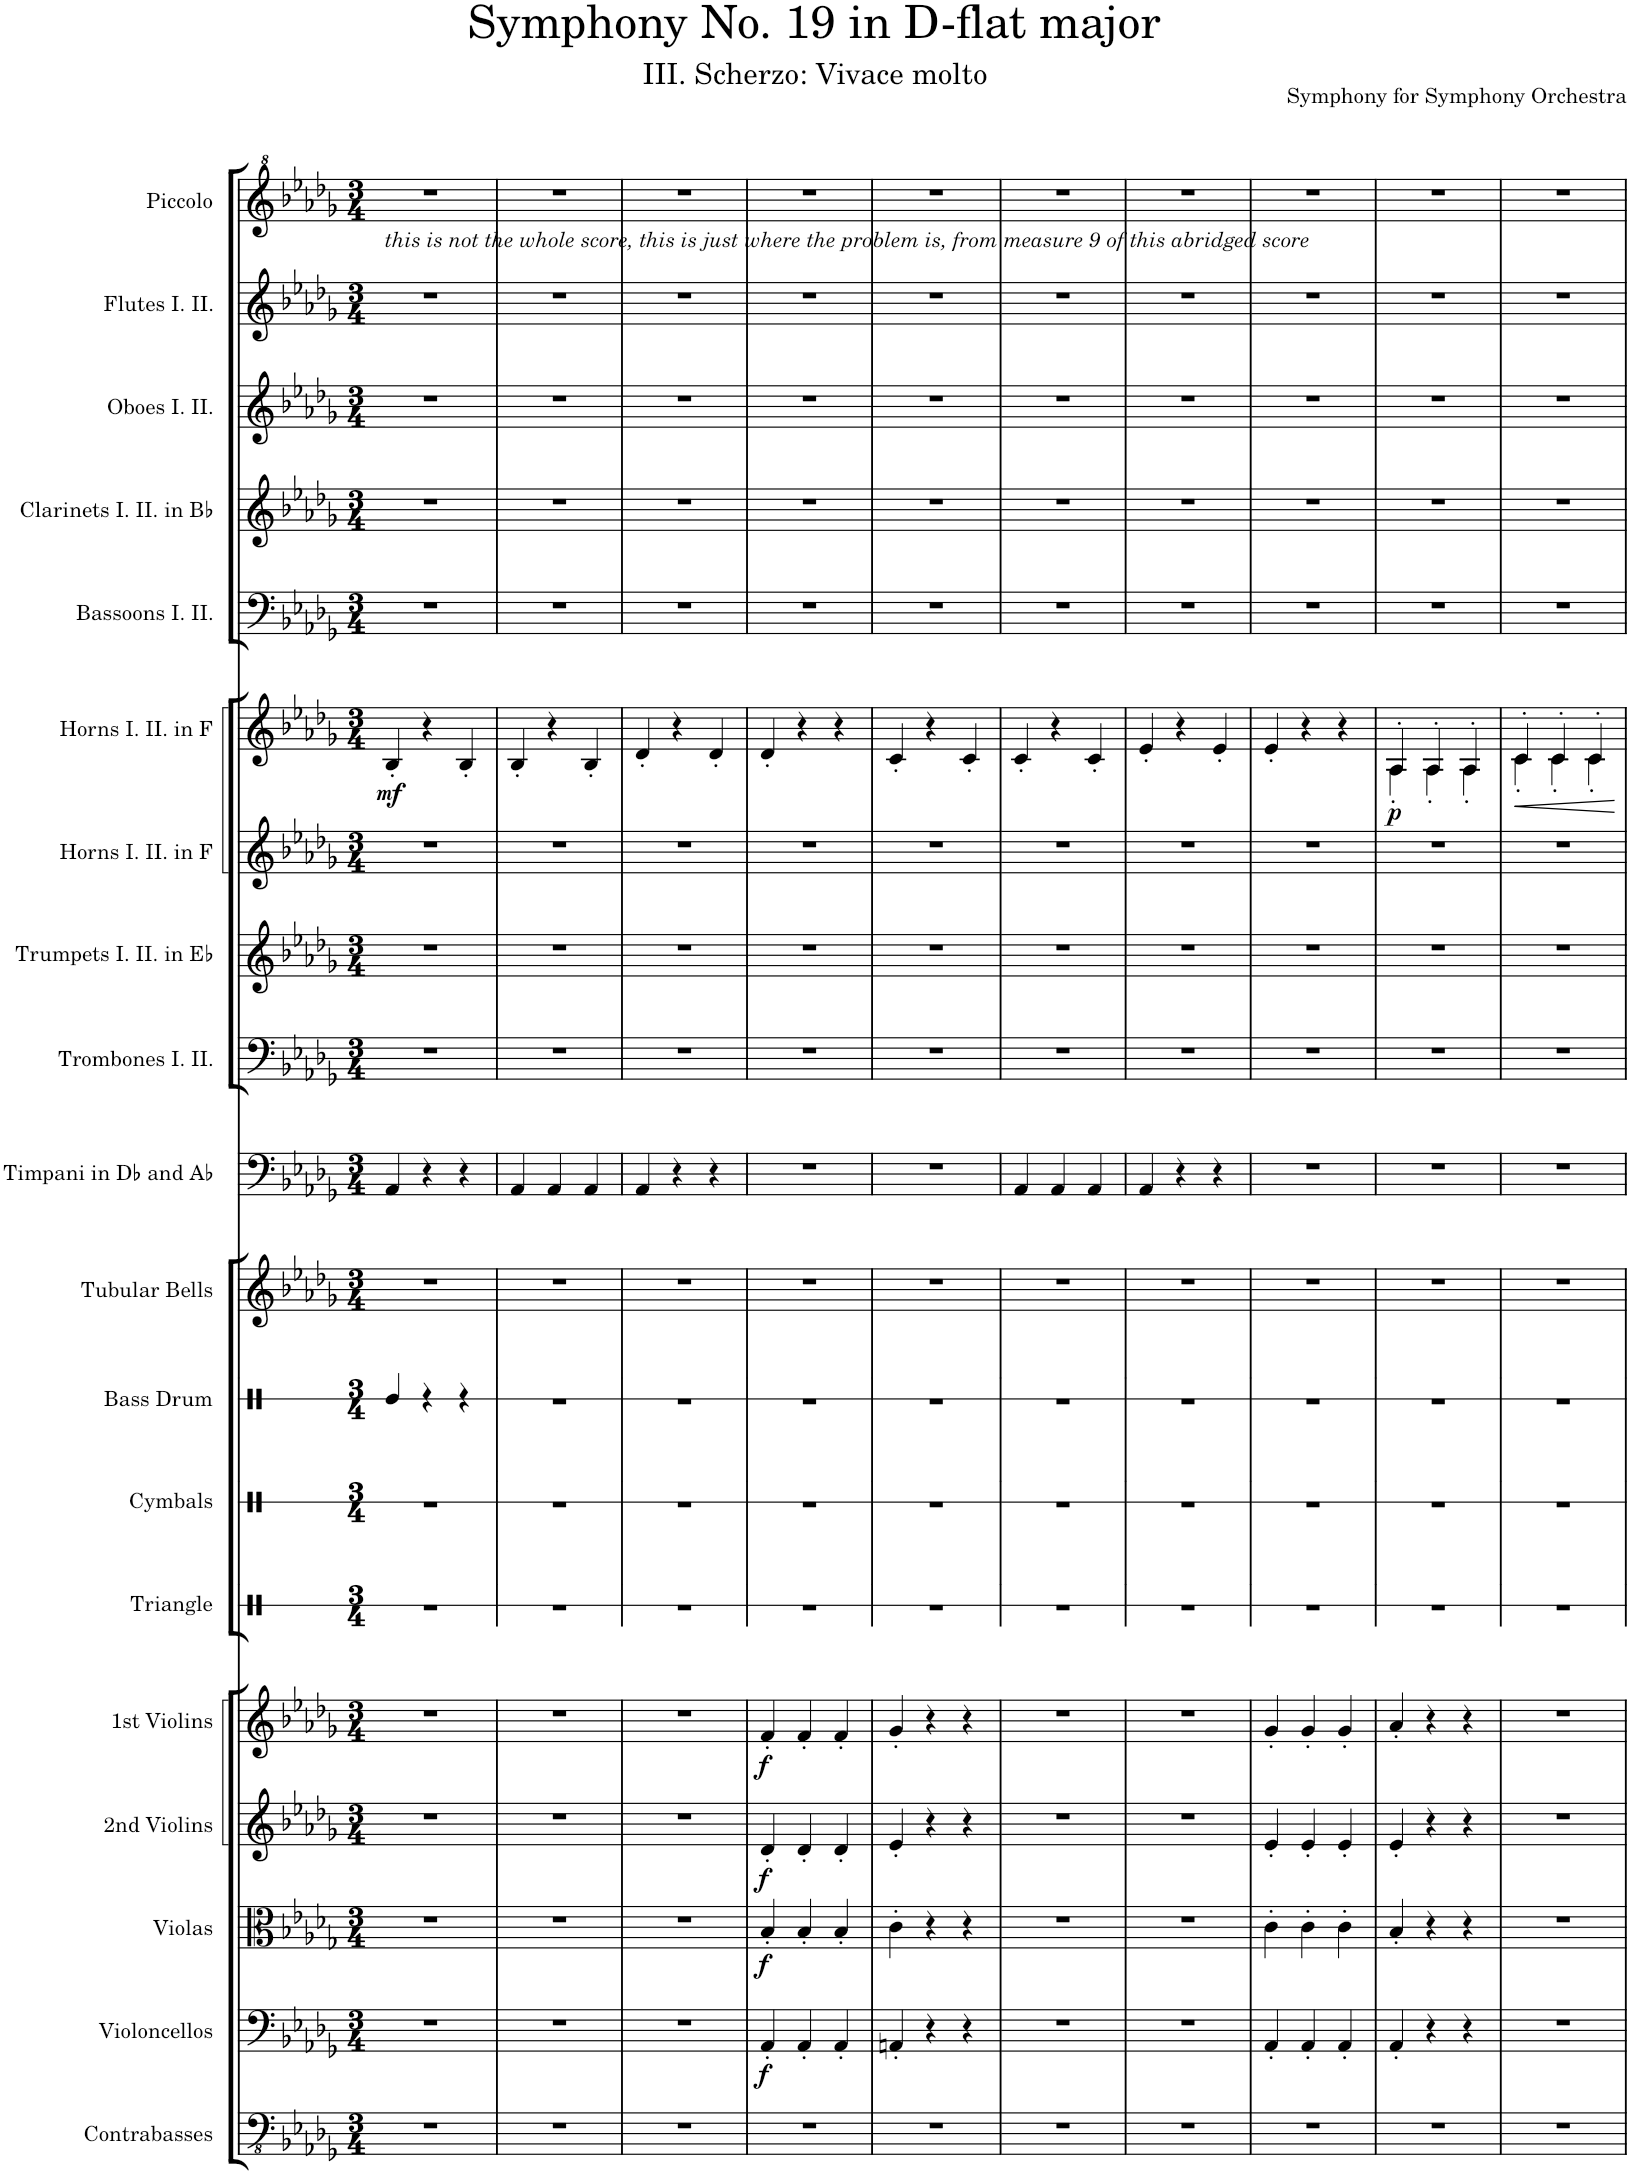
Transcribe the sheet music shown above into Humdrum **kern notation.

**kern	**kern	**dynam	**kern	**dynam	**kern	**dynam	**kern	**dynam	**kern	**kern	**kern	**kern	**kern	**kern	**kern	**kern	**kern	**dynam	**kern	**kern	**kern	**kern	**kern
*part19	*part18	*part18	*part17	*part17	*part16	*part16	*part15	*part15	*part14	*part13	*part12	*part11	*part10	*part9	*part8	*part7	*part6	*part6	*part5	*part4	*part3	*part2	*part1
*staff19	*staff18	*staff18	*staff17	*staff17	*staff16	*staff16	*staff15	*staff15	*staff14	*staff13	*staff12	*staff11	*staff10	*staff9	*staff8	*staff7	*staff6	*staff6	*staff5	*staff4	*staff3	*staff2	*staff1
*I"Contrabasses	*I"Violoncellos	*	*I"Violas	*	*I"2nd Violins	*	*I"1st Violins	*	*I"Triangle	*I"Cymbals	*I"Bass Drum	*I"Tubular Bells	*I"Timpani in Db and Ab	*I"Trombones I. II.	*I"Trumpets I. II. in Eb	*I"Horns I. II. in F	*I"Horns I. II. in F	*	*I"Bassoons I. II.	*I"Clarinets I. II. in Bb	*I"Oboes I. II.	*I"Flutes I. II.	*I"Piccolo
*I'Cbs.	*I'Vcs.	*	*I'Vlas.	*	*I'2nd Vlns.	*	*I'1st Vlns.	*	*I'Trgl.	*I'Cym.	*I'BD	*I'TB	*I'Timp.	*I'Tbn.	*I'Tpt. in Eb	*I'Hn. in F	*I'Hn. in F	*	*I'Bsn.	*I'Cl. in Bb	*I'Ob.	*I'Fl.	*I'Picc.
*	*	*	*	*	*	*	*	*	*stria1	*stria1	*stria1	*	*	*	*	*	*	*	*	*	*	*	*
*clefFv4	*clefF4	*	*clefC3	*	*clefG2	*	*clefG2	*	*clefX	*clefX	*clefX	*clefG2	*clefF4	*clefF4	*clefG2	*clefG2	*clefG2	*	*clefF4	*clefG2	*clefG2	*clefG2	*clefG^2
*	*	*	*	*	*	*	*	*	*	*	*	*	*	*	*Trd1c2	*Trd4c7	*Trd4c7	*	*	*Trd1c2	*	*	*Trd-7c-12
*k[b-e-a-d-g-]	*k[b-e-a-d-g-]	*	*k[b-e-a-d-g-]	*	*k[b-e-a-d-g-]	*	*k[b-e-a-d-g-]	*	*k[]	*k[]	*k[]	*k[b-e-a-d-g-]	*k[b-e-a-d-g-]	*k[b-e-a-d-g-]	*k[b-e-a-d-g-]	*k[b-e-a-d-g-]	*k[b-e-a-d-g-]	*	*k[b-e-a-d-g-]	*k[b-e-a-d-g-]	*k[b-e-a-d-g-]	*k[b-e-a-d-g-]	*k[b-e-a-d-g-]
*M3/4	*M3/4	*	*M3/4	*	*M3/4	*	*M3/4	*	*M3/4	*M3/4	*M3/4	*M3/4	*M3/4	*M3/4	*M3/4	*M3/4	*M3/4	*	*M3/4	*M3/4	*M3/4	*M3/4	*M3/4
=1	=1	=1	=1	=1	=1	=1	=1	=1	=1	=1	=1	=1	=1	=1	=1	=1	=1	=1	=1	=1	=1	=1	=1
!	!	!	!	!	!	!	!	!	!	!	!	!	!	!	!	!	!	!	!	!	!	!	!LO:TX:b:i:t=this is not the whole score, this is just where the problem is, from measure 9 of this abridged score
!	!	!	!	!	!	!	!	!	!	!	!	!	!	!	!	!	!	!LO:DY:b	!	!	!	!	!
2.r	2.r	.	2.r	.	2.r	.	2.r	.	2.r	2.r	4Re/	2.r	4AA-/	2.r	2.r	2.r	4B-'/	mf	2.r	2.r	2.r	2.r	2.r
.	.	.	.	.	.	.	.	.	.	.	4r	.	4r	.	.	.	4r	.	.	.	.	.	.
.	.	.	.	.	.	.	.	.	.	.	4r	.	4r	.	.	.	4B-'/	.	.	.	.	.	.
=2	=2	=2	=2	=2	=2	=2	=2	=2	=2	=2	=2	=2	=2	=2	=2	=2	=2	=2	=2	=2	=2	=2	=2
2.r	2.r	.	2.r	.	2.r	.	2.r	.	2.r	2.r	2.r	2.r	4AA-/	2.r	2.r	2.r	4B-'/	.	2.r	2.r	2.r	2.r	2.r
.	.	.	.	.	.	.	.	.	.	.	.	.	4AA-/	.	.	.	4r	.	.	.	.	.	.
.	.	.	.	.	.	.	.	.	.	.	.	.	4AA-/	.	.	.	4B-'/	.	.	.	.	.	.
=3	=3	=3	=3	=3	=3	=3	=3	=3	=3	=3	=3	=3	=3	=3	=3	=3	=3	=3	=3	=3	=3	=3	=3
2.r	2.r	.	2.r	.	2.r	.	2.r	.	2.r	2.r	2.r	2.r	4AA-/	2.r	2.r	2.r	4d-'/	.	2.r	2.r	2.r	2.r	2.r
.	.	.	.	.	.	.	.	.	.	.	.	.	4r	.	.	.	4r	.	.	.	.	.	.
.	.	.	.	.	.	.	.	.	.	.	.	.	4r	.	.	.	4d-'/	.	.	.	.	.	.
=4	=4	=4	=4	=4	=4	=4	=4	=4	=4	=4	=4	=4	=4	=4	=4	=4	=4	=4	=4	=4	=4	=4	=4
!	!	!LO:DY:b	!	!LO:DY:b	!	!LO:DY:b	!	!LO:DY:b	!	!	!	!	!	!	!	!	!	!	!	!	!	!	!
2.r	4AA-'/	f	4B-'/	f	4d-'/	f	4f'/	f	2.r	2.r	2.r	2.r	2.r	2.r	2.r	2.r	4d-'/	.	2.r	2.r	2.r	2.r	2.r
.	4AA-'/	.	4B-'/	.	4d-'/	.	4f'/	.	.	.	.	.	.	.	.	.	4r	.	.	.	.	.	.
.	4AA-'/	.	4B-'/	.	4d-'/	.	4f'/	.	.	.	.	.	.	.	.	.	4r	.	.	.	.	.	.
=5	=5	=5	=5	=5	=5	=5	=5	=5	=5	=5	=5	=5	=5	=5	=5	=5	=5	=5	=5	=5	=5	=5	=5
2.r	4AAn'/	.	4c'\	.	4e-'/	.	4g-'/	.	2.r	2.r	2.r	2.r	2.r	2.r	2.r	2.r	4c'/	.	2.r	2.r	2.r	2.r	2.r
.	4r	.	4r	.	4r	.	4r	.	.	.	.	.	.	.	.	.	4r	.	.	.	.	.	.
.	4r	.	4r	.	4r	.	4r	.	.	.	.	.	.	.	.	.	4c'/	.	.	.	.	.	.
=6	=6	=6	=6	=6	=6	=6	=6	=6	=6	=6	=6	=6	=6	=6	=6	=6	=6	=6	=6	=6	=6	=6	=6
2.r	2.r	.	2.r	.	2.r	.	2.r	.	2.r	2.r	2.r	2.r	4AA-/	2.r	2.r	2.r	4c'/	.	2.r	2.r	2.r	2.r	2.r
.	.	.	.	.	.	.	.	.	.	.	.	.	4AA-/	.	.	.	4r	.	.	.	.	.	.
.	.	.	.	.	.	.	.	.	.	.	.	.	4AA-/	.	.	.	4c'/	.	.	.	.	.	.
=7	=7	=7	=7	=7	=7	=7	=7	=7	=7	=7	=7	=7	=7	=7	=7	=7	=7	=7	=7	=7	=7	=7	=7
2.r	2.r	.	2.r	.	2.r	.	2.r	.	2.r	2.r	2.r	2.r	4AA-/	2.r	2.r	2.r	4e-'/	.	2.r	2.r	2.r	2.r	2.r
.	.	.	.	.	.	.	.	.	.	.	.	.	4r	.	.	.	4r	.	.	.	.	.	.
.	.	.	.	.	.	.	.	.	.	.	.	.	4r	.	.	.	4e-'/	.	.	.	.	.	.
=8	=8	=8	=8	=8	=8	=8	=8	=8	=8	=8	=8	=8	=8	=8	=8	=8	=8	=8	=8	=8	=8	=8	=8
2.r	4AA-'/	.	4c'\	.	4e-'/	.	4g-'/	.	2.r	2.r	2.r	2.r	2.r	2.r	2.r	2.r	4e-'/	.	2.r	2.r	2.r	2.r	2.r
.	4AA-'/	.	4c'\	.	4e-'/	.	4g-'/	.	.	.	.	.	.	.	.	.	4r	.	.	.	.	.	.
.	4AA-'/	.	4c'\	.	4e-'/	.	4g-'/	.	.	.	.	.	.	.	.	.	4r	.	.	.	.	.	.
=9	=9	=9	=9	=9	=9	=9	=9	=9	=9	=9	=9	=9	=9	=9	=9	=9	=9	=9	=9	=9	=9	=9	=9
*	*	*	*	*	*	*	*	*	*	*	*	*	*	*	*	*	*^	*	*	*	*	*	*
!	!	!	!	!	!	!	!	!	!	!	!	!	!	!	!	!	!	!	!LO:DY:b	!	!	!	!	!
2.r	4AA-'/	.	4B-'/	.	4e-'/	.	4a-'/	.	2.r	2.r	2.r	2.r	2.r	2.r	2.r	2.r	4A-'/	4A-'\	p	2.r	2.r	2.r	2.r	2.r
.	4r	.	4r	.	4r	.	4r	.	.	.	.	.	.	.	.	.	4A-'/	4A-'\	.	.	.	.	.	.
.	4r	.	4r	.	4r	.	4r	.	.	.	.	.	.	.	.	.	4A-'/	4A-'\	.	.	.	.	.	.
=10	=10	=10	=10	=10	=10	=10	=10	=10	=10	=10	=10	=10	=10	=10	=10	=10	=10	=10	=10	=10	=10	=10	=10	=10
!	!	!	!	!	!	!	!	!	!	!	!	!	!	!	!	!	!	!	!LO:HP:b	!	!	!	!	!
2.r	2.r	.	2.r	.	2.r	.	2.r	.	2.r	2.r	2.r	2.r	2.r	2.r	2.r	2.r	4c'/	4c'\	<	2.r	2.r	2.r	2.r	2.r
.	.	.	.	.	.	.	.	.	.	.	.	.	.	.	.	.	4c'/	4c'\	.	.	.	.	.	.
.	.	.	.	.	.	.	.	.	.	.	.	.	.	.	.	.	4c'/	4c'\	.	.	.	.	.	.
*	*	*	*	*	*	*	*	*	*	*	*	*	*	*	*	*	*v	*v	*	*	*	*	*	*
.	.	.	.	.	.	.	.	.	.	.	.	.	.	.	.	.	.	[	.	.	.	.	.
=	=	=	=	=	=	=	=	=	=	=	=	=	=	=	=	=	=	=	=	=	=	=	=
*-	*-	*-	*-	*-	*-	*-	*-	*-	*-	*-	*-	*-	*-	*-	*-	*-	*-	*-	*-	*-	*-	*-	*-
